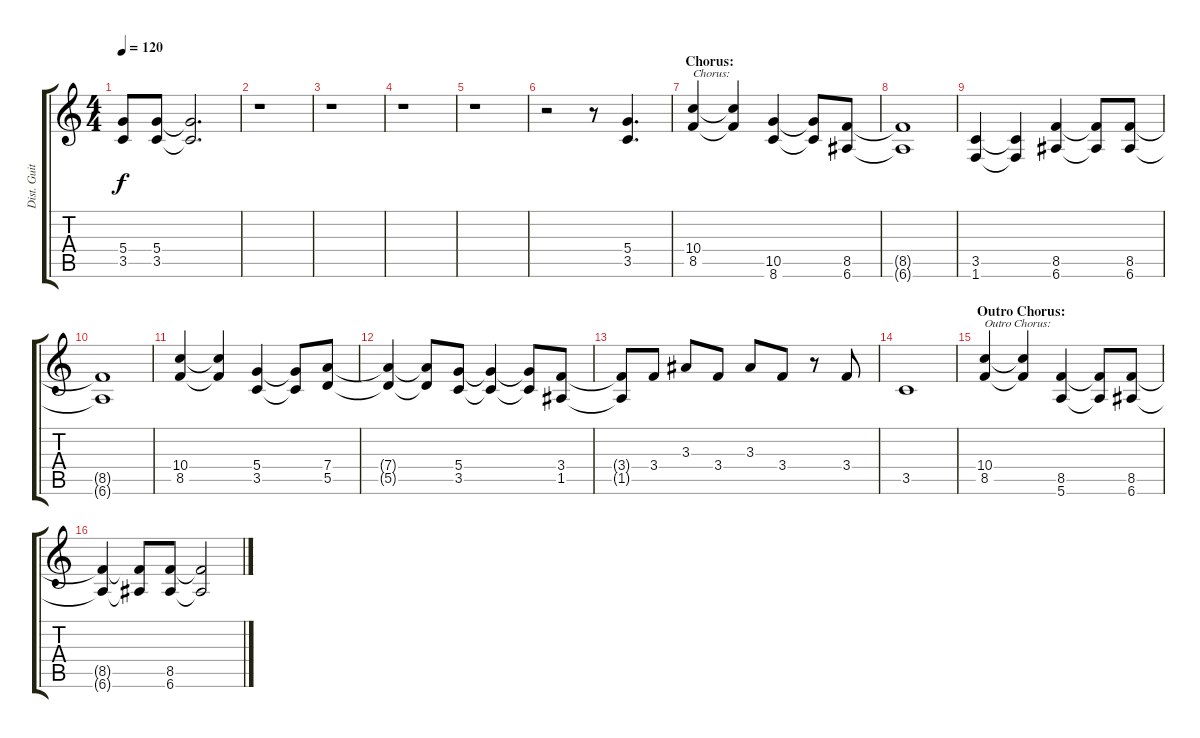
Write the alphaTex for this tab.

\track ("Dist. Guitar 2" "Dist. Guit") {instrument overdrivenguitar}
\staff {score tabs}
\tuning (E4 B3 G3 D3 A2 E2) {hide}
\ts (4 4)
\tempo 120
\clef g2
\ks c
(5.4 3.5).8{dy f} (5.4 3.5).8 (5.4{t} 3.5{t}).2{d} |
r.1 |
r.1 |
r.1 |
r.1 |
r.2 r.8 (5.4 3.5).4{d} |
\section ("" "Chorus:")
(10.4 8.5).4{txt "Chorus:"} (10.4{t} 8.5{t}).4 (10.5 8.6).4 (10.5{t} 8.6{t}).8 (8.5 6.6).8 |
(8.5{t} 6.6{t}).1 |
(3.5 1.6).4 (3.5{t} 1.6{t}).4 (8.5 6.6).4 (8.5{t} 6.6{t}).8 (8.5 6.6).8 |
(8.5{t} 6.6{t}).1 |
(10.4 8.5).4 (10.4{t} 8.5{t}).4 (5.4 3.5).4 (5.4{t} 3.5{t}).8 (7.4 5.5).8 |
(7.4{t} 5.5{t}).4 (7.4{t} 5.5{t}).8 (5.4 3.5).8 (5.4{t} 3.5{t}).4 (5.4{t} 3.5{t}).8 (3.4 1.5).8 |
(3.4{t} 1.5{t}).8 3.4.8 3.3.8 3.4.8 3.3.8 3.4.8 r.8 3.4.8 |
3.5.1 |
\section ("" "Outro Chorus:")
(10.4 8.5).4{txt "Outro Chorus:"} (10.4{t} 8.5{t}).4 (8.5 5.6).4 (8.5{t} 5.6{t}).8 (8.5 6.6).8 |
(8.5{t} 6.6{t}).4 (8.5{t} 6.6{t}).8 (8.5 6.6).8 (8.5{t} 6.6{t}).2
